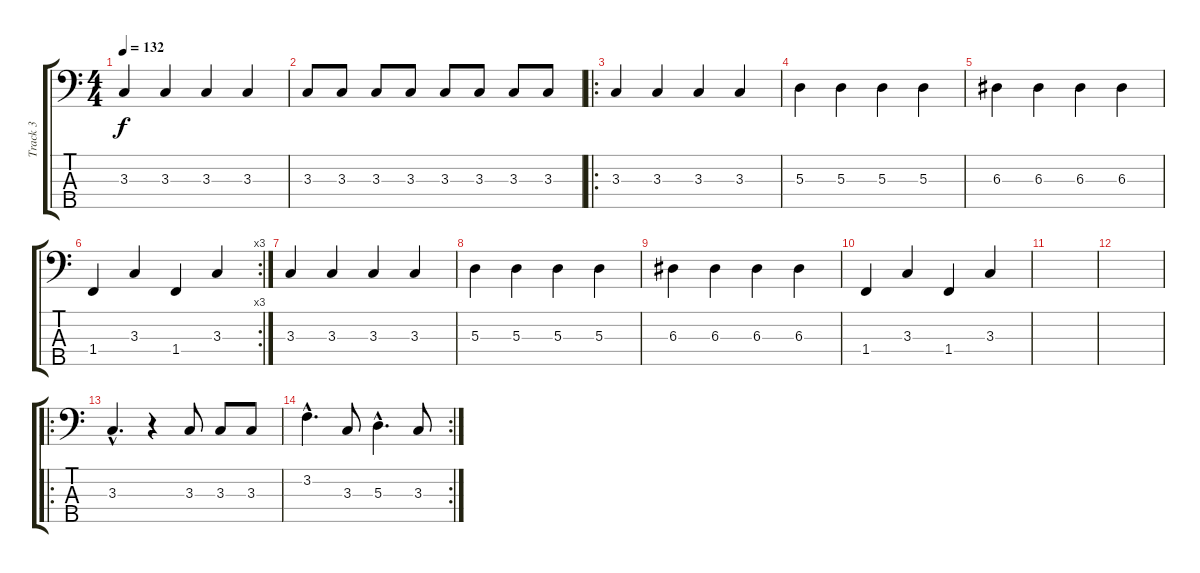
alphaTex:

\track ("Track 3" "Track 3") {instrument electricbassfinger}
\staff {score tabs}
\tuning (G2 D2 A1 E1 B0) {hide}
\ts (4 4)
\tempo 132
\clef f4
\ks c
3.3.4{dy f} 3.3.4 3.3.4 3.3.4 |
3.3.8 3.3.8 3.3.8 3.3.8 3.3.8 3.3.8 3.3.8 3.3.8 |
\ro
3.3.4 3.3.4 3.3.4 3.3.4 |
5.3.4 5.3.4 5.3.4 5.3.4 |
6.3.4 6.3.4 6.3.4 6.3.4 |
\rc 3
1.4.4 3.3.4 1.4.4 3.3.4 |
3.3.4 3.3.4 3.3.4 3.3.4 |
5.3.4 5.3.4 5.3.4 5.3.4 |
6.3.4 6.3.4 6.3.4 6.3.4 |
1.4.4 3.3.4 1.4.4 3.3.4 |
|
|
\ro
3.3{hac}.4{d} r.4 3.3.8 3.3.8 3.3.8 |
\rc 2
3.2{hac}.4{d} 3.3.8 5.3{hac}.4{d} 3.3.8
